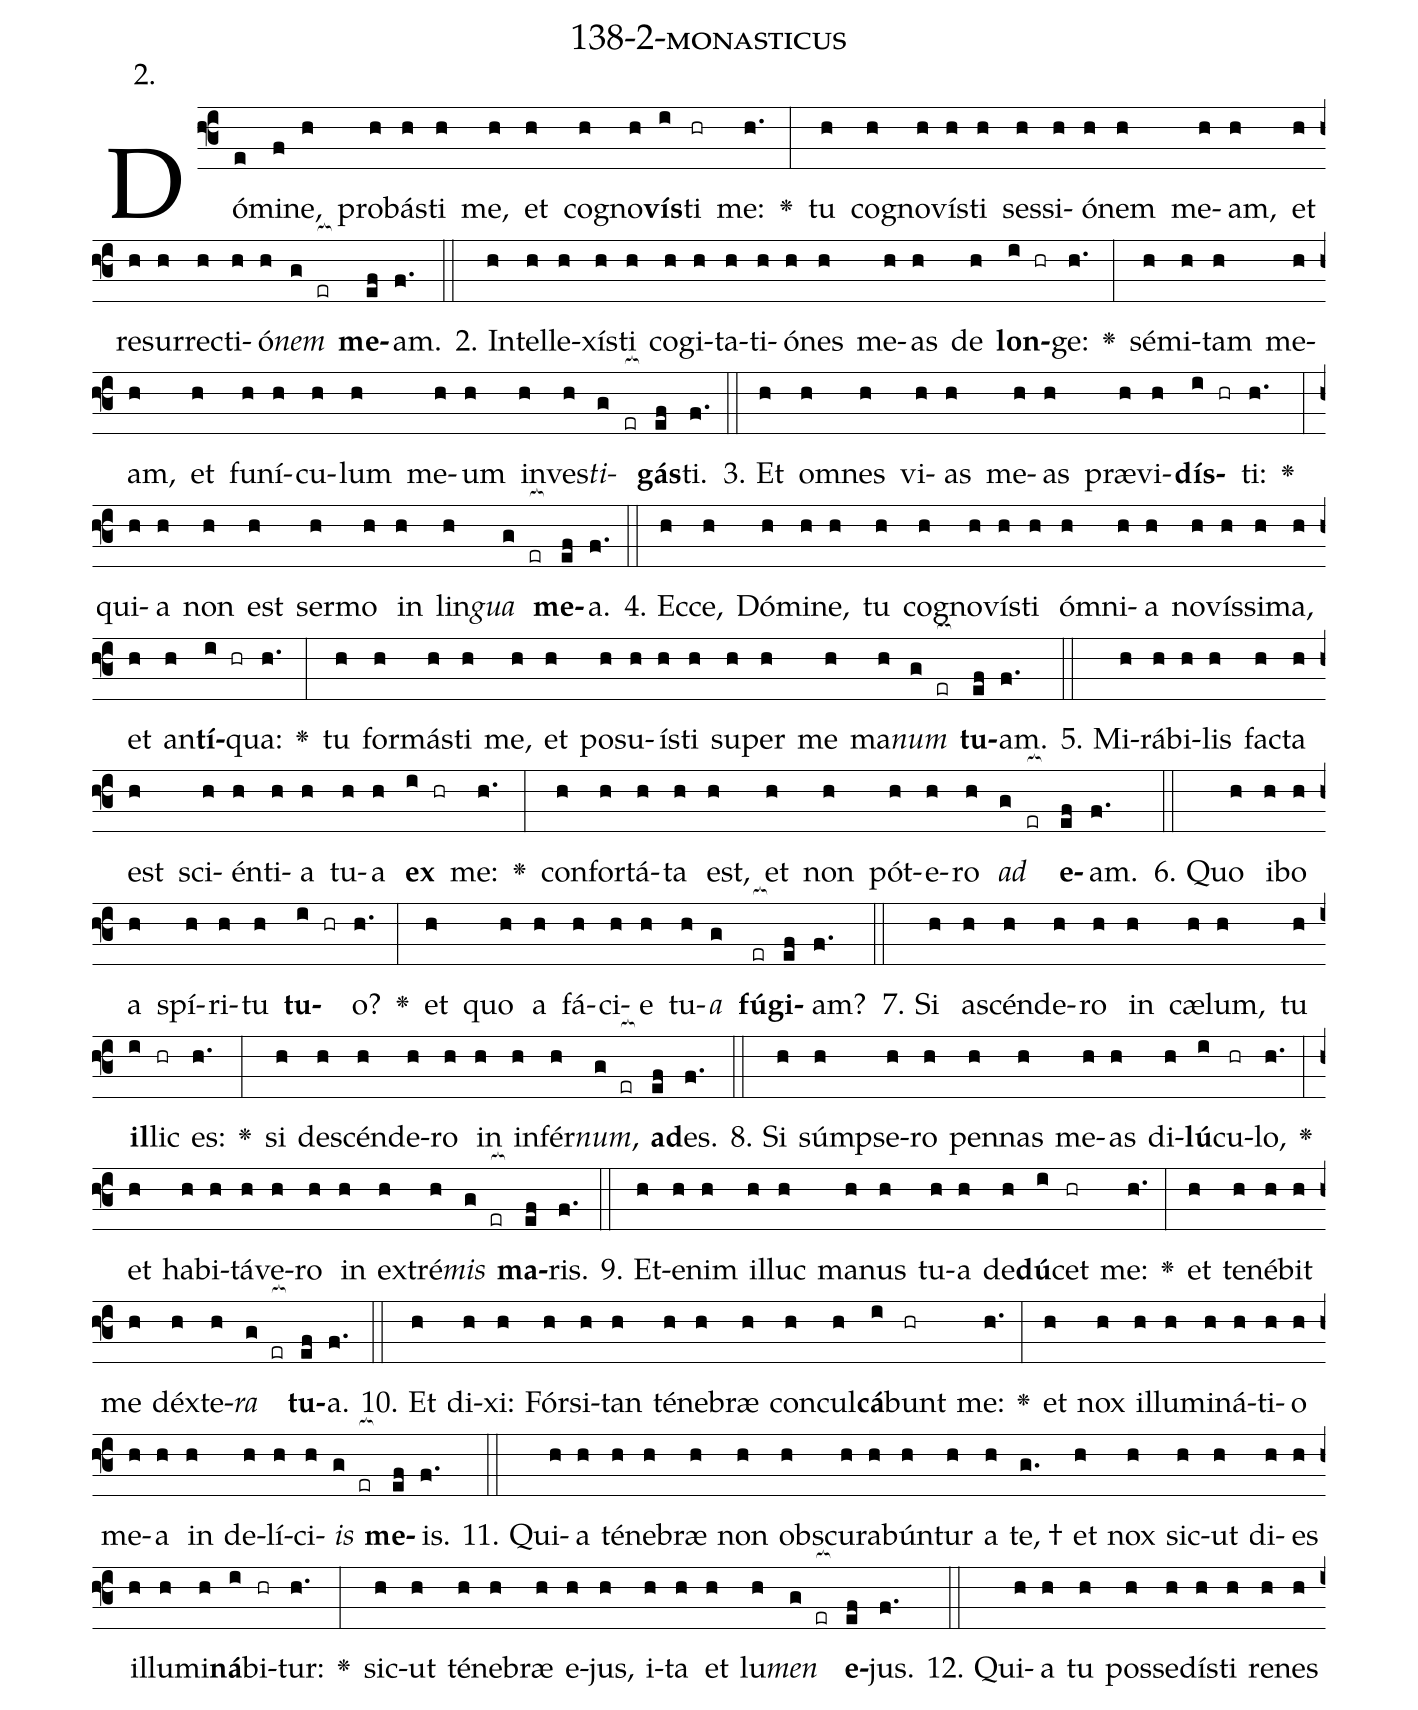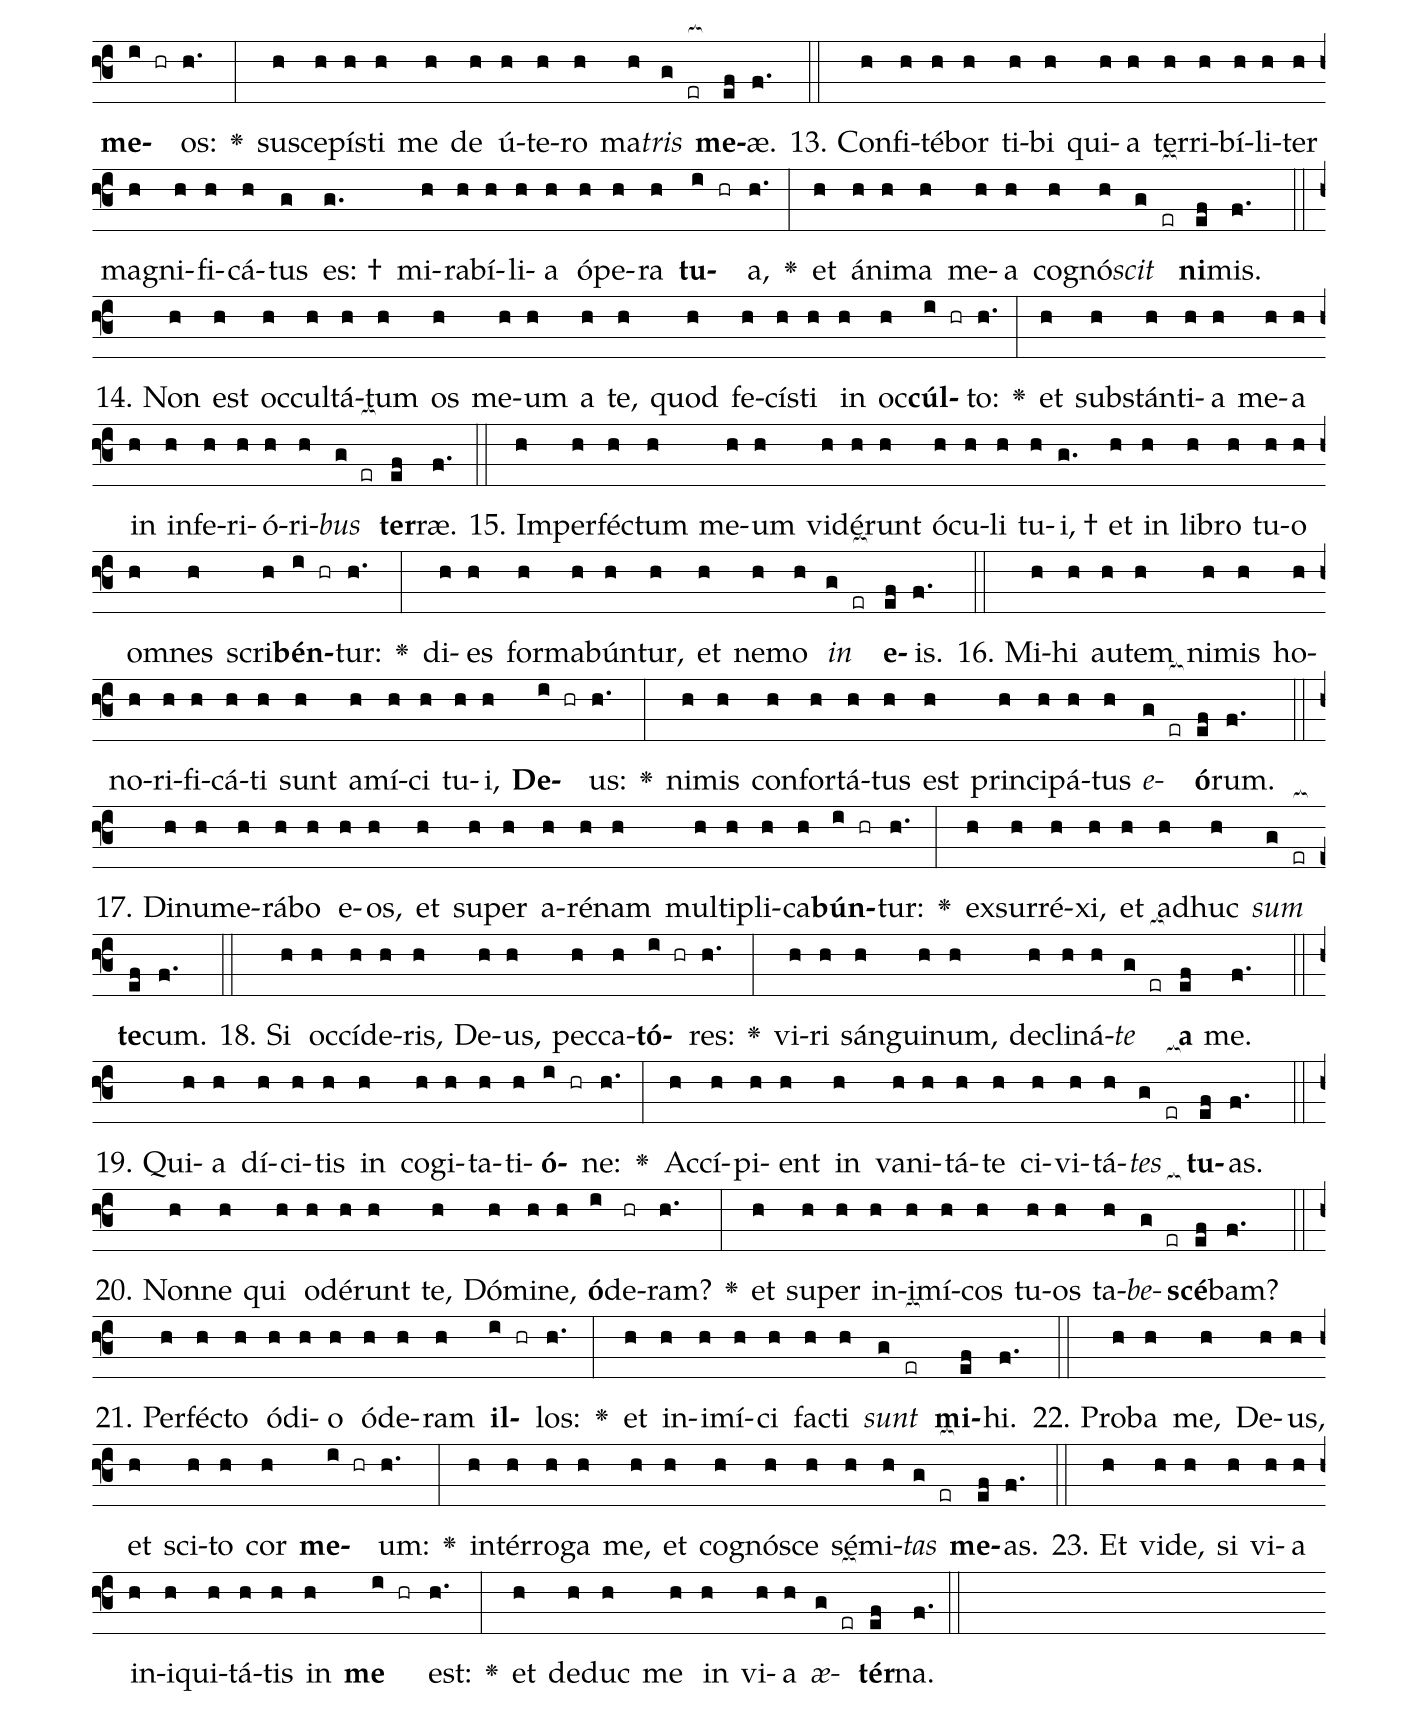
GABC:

name: 138-2-monasticus;
annotation: 2.;
%%
(f3)Dó(e)mi(f)ne,(h) pro(h)bás(h)ti(h) me,(h) et(h) co(h)gno(h)<b>vís</b>(i)ti(hr) me:(h.) <v>\greheightstar</v>(:) tu(h) co(h)gno(h)vís(h)ti(h) ses(h)si(h)ó(h)nem(h) me(h)am,(h) et(h) re(h)sur(h)rec(h)ti(h)ó(h)<i>nem</i>(g er[ocb:1{]) <b>me</b>(ef[ocb:0}])am.(f.) (::)
2. In(h)tel(h)le(h)xís(h)ti(h) co(h)gi(h)ta(h)ti(h)ó(h)nes(h) me(h)as(h) de(h) <b>lon</b>(i hr)ge:(h.) <v>\greheightstar</v>(:) sé(h)mi(h)tam(h) me(h)am,(h) et(h) fu(h)ní(h)cu(h)lum(h) me(h)um(h) in(h)ves(h)<i>ti</i>(g er[ocb:1{])<b>gás</b>(ef[ocb:0}])ti.(f.) (::)
3. Et(h) om(h)nes(h) vi(h)as(h) me(h)as(h) præ(h)vi(h)<b>dís</b>(i hr)ti:(h.) <v>\greheightstar</v>(:) qui(h)a(h) non(h) est(h) ser(h)mo(h) in(h) lin(h)<i>gua</i>(g er[ocb:1{]) <b>me</b>(ef[ocb:0}])a.(f.) (::)
4. Ec(h)ce,(h) Dó(h)mi(h)ne,(h) tu(h) co(h)gno(h)vís(h)ti(h) óm(h)ni(h)a(h) no(h)vís(h)si(h)ma,(h) et(h) an(h)<b>tí</b>(i hr)qua:(h.) <v>\greheightstar</v>(:) tu(h) for(h)más(h)ti(h) me,(h) et(h) po(h)su(h)ís(h)ti(h) su(h)per(h) me(h) ma(h)<i>num</i>(g er[ocb:1{]) <b>tu</b>(ef[ocb:0}])am.(f.) (::)
5. Mi(h)rá(h)bi(h)lis(h) fac(h)ta(h) est(h) sci(h)én(h)ti(h)a(h) tu(h)a(h) <b>ex</b>(i hr) me:(h.) <v>\greheightstar</v>(:) con(h)for(h)tá(h)ta(h) est,(h) et(h) non(h) pót(h)e(h)ro(h) <i>ad</i>(g er[ocb:1{]) <b>e</b>(ef[ocb:0}])am.(f.) (::)
6. Quo(h) i(h)bo(h) a(h) spí(h)ri(h)tu(h) <b>tu</b>(i hr)o?(h.) <v>\greheightstar</v>(:) et(h) quo(h) a(h) fá(h)ci(h)e(h) tu(h)<i>a</i>(g) <b>fú</b>(er[ocb:1{])<b>gi</b>(ef[ocb:0}])am?(f.) (::)
7. Si(h) a(h)scén(h)de(h)ro(h) in(h) cæ(h)lum,(h) tu(h) <b>il</b>(i)lic(hr) es:(h.) <v>\greheightstar</v>(:) si(h) de(h)scén(h)de(h)ro(h) in(h) in(h)fér(h)<i>num</i>,(g er[ocb:1{]) <b>ad</b>(ef[ocb:0}])es.(f.) (::)
8. Si(h) súmp(h)se(h)ro(h) pen(h)nas(h) me(h)as(h) di(h)<b>lú</b>(i)cu(hr)lo,(h.) <v>\greheightstar</v>(:) et(h) ha(h)bi(h)tá(h)ve(h)ro(h) in(h) ex(h)tré(h)<i>mis</i>(g er[ocb:1{]) <b>ma</b>(ef[ocb:0}])ris.(f.) (::)
9. Et(h)e(h)nim(h) il(h)luc(h) ma(h)nus(h) tu(h)a(h) de(h)<b>dú</b>(i)cet(hr) me:(h.) <v>\greheightstar</v>(:) et(h) te(h)né(h)bit(h) me(h) déx(h)te(h)<i>ra</i>(g er[ocb:1{]) <b>tu</b>(ef[ocb:0}])a.(f.) (::)
10. Et(h) di(h)xi:(h) Fór(h)si(h)tan(h) té(h)ne(h)bræ(h) con(h)cul(h)<b>cá</b>(i)bunt(hr) me:(h.) <v>\greheightstar</v>(:) et(h) nox(h) il(h)lu(h)mi(h)ná(h)ti(h)o(h) me(h)a(h) in(h) de(h)lí(h)ci(h)<i>is</i>(g er[ocb:1{]) <b>me</b>(ef[ocb:0}])is.(f.) (::)
11. Qui(h)a(h) té(h)ne(h)bræ(h) non(h) obs(h)cu(h)ra(h)bún(h)tur(h) a(h) te, †(g.) et(h) nox(h) sic(h)ut(h) di(h)es(h) il(h)lu(h)mi(h)<b>ná</b>(i)bi(hr)tur:(h.) <v>\greheightstar</v>(:) sic(h)ut(h) té(h)ne(h)bræ(h) e(h)jus,(h) i(h)ta(h) et(h) lu(h)<i>men</i>(g er[ocb:1{]) <b>e</b>(ef[ocb:0}])jus.(f.) (::)
12. Qui(h)a(h) tu(h) pos(h)se(h)dís(h)ti(h) re(h)nes(h) <b>me</b>(i hr)os:(h.) <v>\greheightstar</v>(:) su(h)sce(h)pís(h)ti(h) me(h) de(h) ú(h)te(h)ro(h) ma(h)<i>tris</i>(g er[ocb:1{]) <b>me</b>(ef[ocb:0}])æ.(f.) (::)
13. Con(h)fi(h)té(h)bor(h) ti(h)bi(h) qui(h)a(h) ter(h)ri(h)bí(h)li(h)ter(h) ma(h)gni(h)fi(h)cá(h)tus(g) es: †(g.) mi(h)ra(h)bí(h)li(h)a(h) ó(h)pe(h)ra(h) <b>tu</b>(i hr)a,(h.) <v>\greheightstar</v>(:) et(h) á(h)ni(h)ma(h) me(h)a(h) co(h)gnó(h)<i>scit</i>(g er[ocb:1{]) <b>ni</b>(ef[ocb:0}])mis.(f.) (::)
14. Non(h) est(h) oc(h)cul(h)tá(h)tum(h) os(h) me(h)um(h) a(h) te,(h) quod(h) fe(h)cís(h)ti(h) in(h) oc(h)<b>cúl</b>(i hr)to:(h.) <v>\greheightstar</v>(:) et(h) sub(h)stán(h)ti(h)a(h) me(h)a(h) in(h) in(h)fe(h)ri(h)ó(h)ri(h)<i>bus</i>(g er[ocb:1{]) <b>ter</b>(ef[ocb:0}])ræ.(f.) (::)
15. Im(h)per(h)féc(h)tum(h) me(h)um(h) vi(h)dé(h)runt(h) ó(h)cu(h)li(h) tu(h)i, †(g.) et(h) in(h) li(h)bro(h) tu(h)o(h) om(h)nes(h) scri(h)<b>bén</b>(i hr)tur:(h.) <v>\greheightstar</v>(:) di(h)es(h) for(h)ma(h)bún(h)tur,(h) et(h) ne(h)mo(h) <i>in</i>(g er[ocb:1{]) <b>e</b>(ef[ocb:0}])is.(f.) (::)
16. Mi(h)hi(h) au(h)tem(h) ni(h)mis(h) ho(h)no(h)ri(h)fi(h)cá(h)ti(h) sunt(h) a(h)mí(h)ci(h) tu(h)i,(h) <b>De</b>(i hr)us:(h.) <v>\greheightstar</v>(:) ni(h)mis(h) con(h)for(h)tá(h)tus(h) est(h) prin(h)ci(h)pá(h)tus(h) <i>e</i>(g er[ocb:1{])<b>ó</b>(ef[ocb:0}])rum.(f.) (::)
17. Di(h)nu(h)me(h)rá(h)bo(h) e(h)os,(h) et(h) su(h)per(h) a(h)ré(h)nam(h) mul(h)ti(h)pli(h)ca(h)<b>bún</b>(i hr)tur:(h.) <v>\greheightstar</v>(:) ex(h)sur(h)ré(h)xi,(h) et(h) ad(h)huc(h) <i>sum</i>(g er[ocb:1{]) <b>te</b>(ef[ocb:0}])cum.(f.) (::)
18. Si(h) oc(h)cí(h)de(h)ris,(h) De(h)us,(h) pec(h)ca(h)<b>tó</b>(i hr)res:(h.) <v>\greheightstar</v>(:) vi(h)ri(h) sán(h)gui(h)num,(h) de(h)cli(h)ná(h)<i>te</i>(g er[ocb:1{]) <b>a</b>(ef[ocb:0}]) me.(f.) (::)
19. Qui(h)a(h) dí(h)ci(h)tis(h) in(h) co(h)gi(h)ta(h)ti(h)<b>ó</b>(i hr)ne:(h.) <v>\greheightstar</v>(:) Ac(h)cí(h)pi(h)ent(h) in(h) va(h)ni(h)tá(h)te(h) ci(h)vi(h)tá(h)<i>tes</i>(g er[ocb:1{]) <b>tu</b>(ef[ocb:0}])as.(f.) (::)
20. Non(h)ne(h) qui(h) o(h)dé(h)runt(h) te,(h) Dó(h)mi(h)ne,(h) <b>ó</b>(i)de(hr)ram?(h.) <v>\greheightstar</v>(:) et(h) su(h)per(h) in(h)i(h)mí(h)cos(h) tu(h)os(h) ta(h)<i>be</i>(g er[ocb:1{])<b>scé</b>(ef[ocb:0}])bam?(f.) (::)
21. Per(h)féc(h)to(h) ó(h)di(h)o(h) ó(h)de(h)ram(h) <b>il</b>(i hr)los:(h.) <v>\greheightstar</v>(:) et(h) in(h)i(h)mí(h)ci(h) fac(h)ti(h) <i>sunt</i>(g er[ocb:1{]) <b>mi</b>(ef[ocb:0}])hi.(f.) (::)
22. Pro(h)ba(h) me,(h) De(h)us,(h) et(h) sci(h)to(h) cor(h) <b>me</b>(i hr)um:(h.) <v>\greheightstar</v>(:) in(h)tér(h)ro(h)ga(h) me,(h) et(h) co(h)gnó(h)sce(h) sé(h)mi(h)<i>tas</i>(g er[ocb:1{]) <b>me</b>(ef[ocb:0}])as.(f.) (::)
23. Et(h) vi(h)de,(h) si(h) vi(h)a(h) in(h)i(h)qui(h)tá(h)tis(h) in(h) <b>me</b>(i hr) est:(h.) <v>\greheightstar</v>(:) et(h) de(h)duc(h) me(h) in(h) vi(h)a(h) <i>æ</i>(g er[ocb:1{])<b>tér</b>(ef[ocb:0}])na.(f.) (::)
